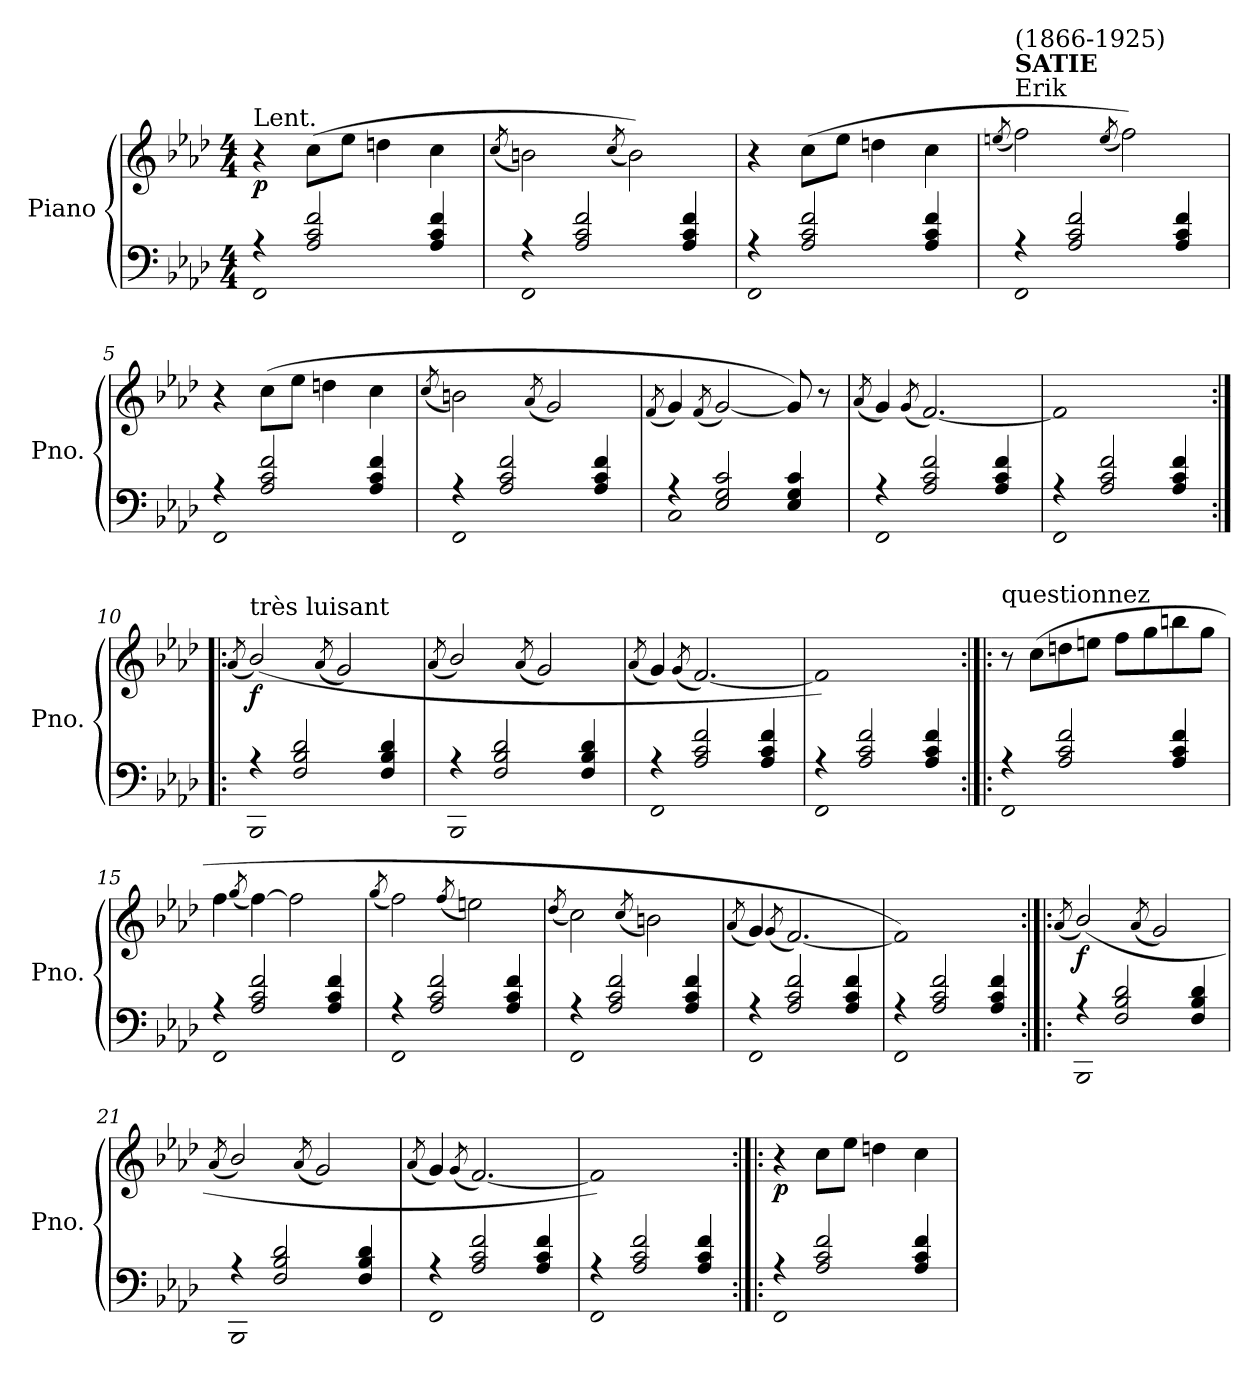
**kern	**kern	**dynam
*part1	*part1	*part1
*staff2	*staff1	*staff1/2
*I"Piano	*	*
*I'Pno.	*	*
*clefF4	*clefG2	*
*k[b-e-a-d-]	*k[b-e-a-d-]	*
*M4/4	*M4/4	*
*MM90	*MM90	*
=1	=1	=1
*^	*	*
!	!	!LO:TX:a:t=Lent.	!
!	!LO:N:head=open	!	!LO:DY:b
4rA	1FF	4r	p
2A-/ 2c/ 2f/	.	(8cc\L	.
.	.	8ee-\J	.
.	.	4ddn\	.
4A-/ 4c/ 4f/	.	4cc\	.
=2	=2	=2	=2
.	.	(8qcc/	.
!	!LO:N:head=open	!	!
4rA	1FF	2bn\)	.
2A-/ 2c/ 2f/	.	.	.
.	.	(8qcc/	.
.	.	2b\))	.
4A-/ 4c/ 4f/	.	.	.
=3	=3	=3	=3
!	!LO:N:head=open	!	!
4rA	1FF	4r	.
2A-/ 2c/ 2f/	.	(8cc\L	.
.	.	8ee-\J	.
.	.	4ddn\	.
4A-/ 4c/ 4f/	.	4cc\	.
=4	=4	=4	=4
.	.	(8qeen/	.
!	!	!LO:TX:a:t=Erik	!
!	!	!LO:TX:a:B:t=SATIE	!
!	!	!LO:TX:a:t=(1866-1925)	!
!	!LO:N:head=open	!	!
4rA	1FF	2ff\)	.
2A-/ 2c/ 2f/	.	.	.
.	.	(8qee/	.
.	.	2ff\))	.
4A-/ 4c/ 4f/	.	.	.
!!LO:LB:g=z
=5	=5	=5	=5
!	!LO:N:head=open	!	!
4rA	1FF	4r	.
2A-/ 2c/ 2f/	.	(8cc\L	.
.	.	8ee-\J	.
.	.	4ddn\	.
4A-/ 4c/ 4f/	.	4cc\	.
=6	=6	=6	=6
.	.	(8qcc/	.
!	!LO:N:head=open	!	!
4rA	1FF	2bn\)	.
2A-/ 2c/ 2f/	.	.	.
.	.	(8qa-/	.
.	.	2g/)	.
4A-/ 4c/ 4f/	.	.	.
=7	=7	=7	=7
.	.	(8qf/	.
!	!LO:N:head=open	!	!
4rA	1C	4g/)	.
.	.	(8qf/	.
2E-/ 2G/ 2c/	.	[2g/)	.
4E-/ 4G/ 4c/	.	8g/])	.
.	.	8r	.
=8	=8	=8	=8
.	.	(8qa-/	.
!	!LO:N:head=open	!	!
4rA	1FF	4g/)	.
.	.	(8qg/	.
2A-/ 2c/ 2f/	.	[2.f/)	.
4A-/ 4c/ 4f/	.	.	.
=9	=9	=9	=9
!	!LO:N:head=open	!LO:N:head=open	!
4rA	1FF	1f]	.
2A-/ 2c/ 2f/	.	.	.
4A-/ 4c/ 4f/	.	.	.
!!LO:LB:g=z
=10:|!|:	=10:|!|:	=10:|!|:	=10:|!|:
.	.	(8qa-/	.
!	!	!LO:TX:a:t=très luisant	!
!	!LO:N:head=open	!	!LO:DY:b
4rA	1BBB-	(2b-/)	f
2F/ 2B-/ 2d-/	.	.	.
.	.	(8qa-/	.
.	.	2g/)	.
4F/ 4B-/ 4d-/	.	.	.
=11	=11	=11	=11
.	.	(8qa-/	.
!	!LO:N:head=open	!	!
4rA	1BBB-	2b-/)	.
2F/ 2B-/ 2d-/	.	.	.
.	.	(8qa-/	.
.	.	2g/)	.
4F/ 4B-/ 4d-/	.	.	.
=12	=12	=12	=12
.	.	(8qa-/	.
!	!LO:N:head=open	!	!
4rA	1FF	4g/)	.
.	.	(8qg/	.
2A-/ 2c/ 2f/	.	[2.f/)	.
4A-/ 4c/ 4f/	.	.	.
=13	=13	=13	=13
!	!LO:N:head=open	!LO:N:head=open	!
4rA	1FF	1f])	.
2A-/ 2c/ 2f/	.	.	.
4A-/ 4c/ 4f/	.	.	.
=14:|!|:	=14:|!|:	=14:|!|:	=14:|!|:
!	!	!LO:TX:a:t=questionnez	!
!	!LO:N:head=open	!	!
4rA	1FF	8r	.
.	.	(8cc\L	.
2A-/ 2c/ 2f/	.	8ddn\	.
.	.	8een\J	.
.	.	8ff\L	.
.	.	8gg\	.
4A-/ 4c/ 4f/	.	8bbn\	.
.	.	8gg\J	.
!!LO:LB:g=z
=15	=15	=15	=15
!	!LO:N:head=open	!	!
4rA	1FF	4ff\	.
.	.	(8qgg/	.
2A-/ 2c/ 2f/	.	[4ff\)	.
.	.	2ff\]	.
4A-/ 4c/ 4f/	.	.	.
=16	=16	=16	=16
.	.	(8qgg/	.
!	!LO:N:head=open	!	!
4rA	1FF	2ff\)	.
2A-/ 2c/ 2f/	.	.	.
.	.	(8qff/	.
.	.	2een\)	.
4A-/ 4c/ 4f/	.	.	.
=17	=17	=17	=17
.	.	(8qdd-/	.
!	!LO:N:head=open	!	!
4rA	1FF	2cc\)	.
2A-/ 2c/ 2f/	.	.	.
.	.	(8qcc/	.
.	.	2bn\)	.
4A-/ 4c/ 4f/	.	.	.
=18	=18	=18	=18
.	.	(8qa-/	.
!	!LO:N:head=open	!	!
4rA	1FF	4g/)	.
.	.	(8qg/	.
2A-/ 2c/ 2f/	.	[2.f/)	.
4A-/ 4c/ 4f/	.	.	.
=19	=19	=19	=19
!	!LO:N:head=open	!LO:N:head=open	!
4rA	1FF	1f])	.
2A-/ 2c/ 2f/	.	.	.
4A-/ 4c/ 4f/	.	.	.
!!LO:PB:g=z
=20:|!|:	=20:|!|:	=20:|!|:	=20:|!|:
.	.	(8qa-/	.
!	!LO:N:head=open	!	!LO:DY:b
4rA	1BBB-	(2b-/)	f
2F/ 2B-/ 2d-/	.	.	.
.	.	(8qa-/	.
.	.	2g/)	.
4F/ 4B-/ 4d-/	.	.	.
=21	=21	=21	=21
.	.	(8qa-/	.
!	!LO:N:head=open	!	!
4rA	1BBB-	2b-/)	.
2F/ 2B-/ 2d-/	.	.	.
.	.	(8qa-/	.
.	.	2g/)	.
4F/ 4B-/ 4d-/	.	.	.
=22	=22	=22	=22
.	.	(8qa-/	.
!	!LO:N:head=open	!	!
4rA	1FF	4g/)	.
.	.	(8qg/	.
2A-/ 2c/ 2f/	.	[2.f/)	.
4A-/ 4c/ 4f/	.	.	.
=23	=23	=23	=23
!	!LO:N:head=open	!LO:N:head=open	!
4rA	1FF	1f])	.
2A-/ 2c/ 2f/	.	.	.
4A-/ 4c/ 4f/	.	.	.
=24:|!|:	=24:|!|:	=24:|!|:	=24:|!|:
!	!LO:N:head=open	!	!LO:DY:b
4rA	1FF	4r	p
2A-/ 2c/ 2f/	.	8cc\L	.
.	.	8ee-\J	.
.	.	4ddn\	.
4A-/ 4c/ 4f/	.	4cc\	.
*v	*v	*	*
=	=	=
*-	*-	*-
